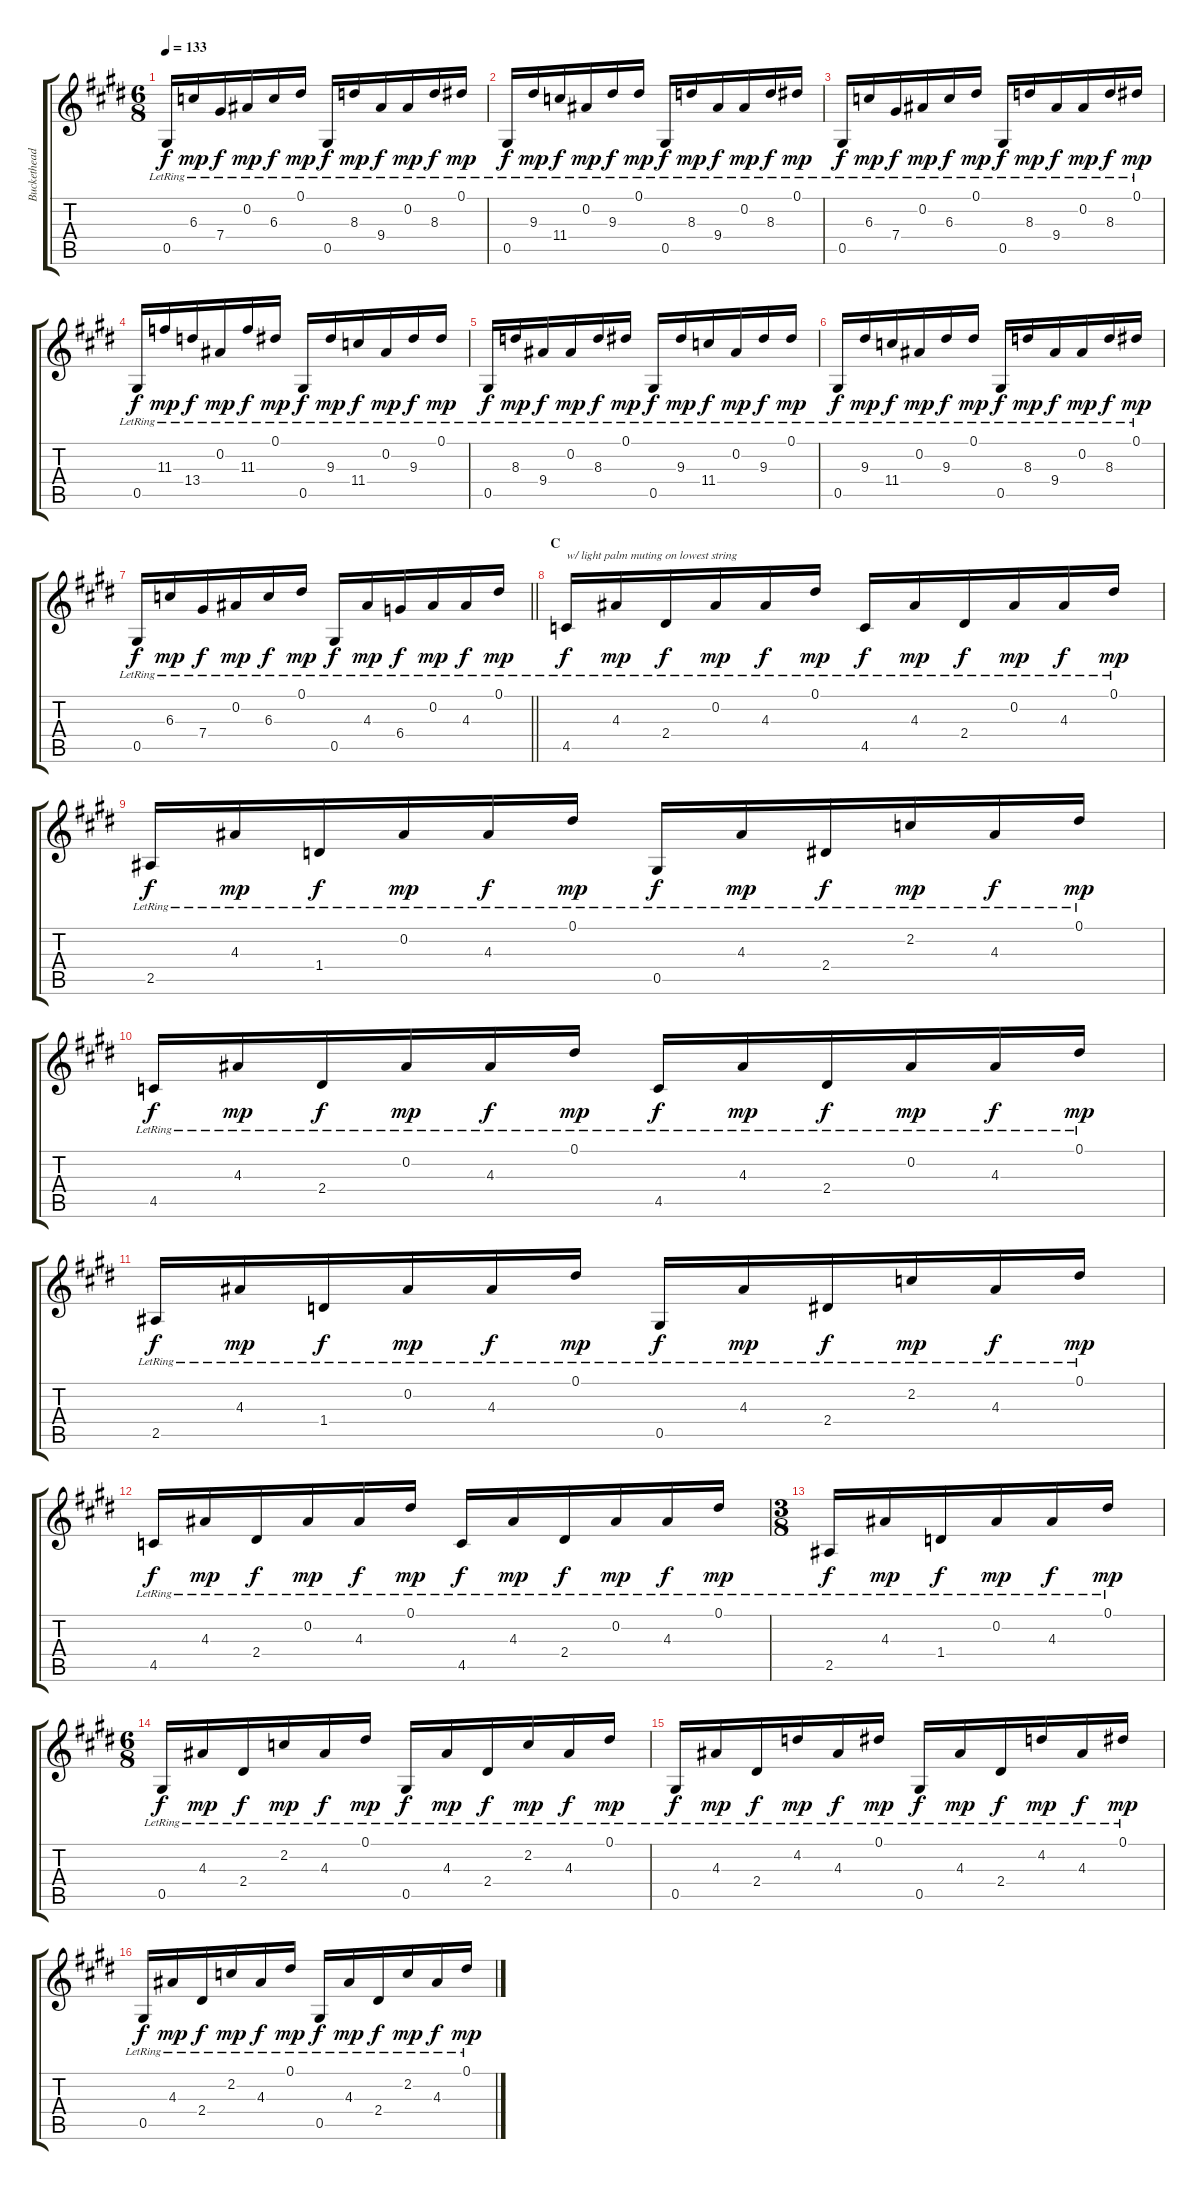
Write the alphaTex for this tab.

\track ("Buckethead" "Buckethead") {instrument acousticguitarsteel}
\staff {score tabs}
\tuning (Eb4 Bb3 Gb3 Db3 Ab2 Eb2) {hide}
\ts (6 8)
\tempo 133
\clef g2
\ks e
0.5{lr}.16{dy f} 6.3{lr}.16{dy mp} 7.4{lr}.16{dy f} 0.2{lr}.16{dy mp} 6.3{lr}.16{dy f} 0.1{lr}.16{dy mp} 0.5{lr}.16{dy f} 8.3{lr}.16{dy mp} 9.4{lr}.16{dy f} 0.2{lr}.16{dy mp} 8.3{lr}.16{dy f} 0.1{lr}.16{dy mp} |
0.5{lr}.16{dy f} 9.3{lr}.16{dy mp} 11.4{lr}.16{dy f} 0.2{lr}.16{dy mp} 9.3{lr}.16{dy f} 0.1{lr}.16{dy mp} 0.5{lr}.16{dy f} 8.3{lr}.16{dy mp} 9.4{lr}.16{dy f} 0.2{lr}.16{dy mp} 8.3{lr}.16{dy f} 0.1{lr}.16{dy mp} |
0.5{lr}.16{dy f} 6.3{lr}.16{dy mp} 7.4{lr}.16{dy f} 0.2{lr}.16{dy mp} 6.3{lr}.16{dy f} 0.1{lr}.16{dy mp} 0.5{lr}.16{dy f} 8.3{lr}.16{dy mp} 9.4{lr}.16{dy f} 0.2{lr}.16{dy mp} 8.3{lr}.16{dy f} 0.1{lr}.16{dy mp} |
0.5{lr}.16{dy f} 11.3{lr}.16{dy mp} 13.4{lr}.16{dy f} 0.2{lr}.16{dy mp} 11.3{lr}.16{dy f} 0.1{lr}.16{dy mp} 0.5{lr}.16{dy f} 9.3{lr}.16{dy mp} 11.4{lr}.16{dy f} 0.2{lr}.16{dy mp} 9.3{lr}.16{dy f} 0.1{lr}.16{dy mp} |
0.5{lr}.16{dy f} 8.3{lr}.16{dy mp} 9.4{lr}.16{dy f} 0.2{lr}.16{dy mp} 8.3{lr}.16{dy f} 0.1{lr}.16{dy mp} 0.5{lr}.16{dy f} 9.3{lr}.16{dy mp} 11.4{lr}.16{dy f} 0.2{lr}.16{dy mp} 9.3{lr}.16{dy f} 0.1{lr}.16{dy mp} |
0.5{lr}.16{dy f} 9.3{lr}.16{dy mp} 11.4{lr}.16{dy f} 0.2{lr}.16{dy mp} 9.3{lr}.16{dy f} 0.1{lr}.16{dy mp} 0.5{lr}.16{dy f} 8.3{lr}.16{dy mp} 9.4{lr}.16{dy f} 0.2{lr}.16{dy mp} 8.3{lr}.16{dy f} 0.1{lr}.16{dy mp} |
\barLineRight lightlight
0.5{lr}.16{dy f} 6.3{lr}.16{dy mp} 7.4{lr}.16{dy f} 0.2{lr}.16{dy mp} 6.3{lr}.16{dy f} 0.1{lr}.16{dy mp} 0.5{lr}.16{dy f} 4.3{lr}.16{dy mp} 6.4{lr}.16{dy f} 0.2{lr}.16{dy mp} 4.3{lr}.16{dy f} 0.1{lr}.16{dy mp} |
\section ("" "C")
4.5{lr}.16{txt "w/ light palm muting on lowest string" dy f} 4.3{lr}.16{dy mp} 2.4{lr}.16{dy f} 0.2{lr}.16{dy mp} 4.3{lr}.16{dy f} 0.1{lr}.16{dy mp} 4.5{lr}.16{dy f} 4.3{lr}.16{dy mp} 2.4{lr}.16{dy f} 0.2{lr}.16{dy mp} 4.3{lr}.16{dy f} 0.1{lr}.16{dy mp} |
2.5{lr}.16{dy f} 4.3{lr}.16{dy mp} 1.4{lr}.16{dy f} 0.2{lr}.16{dy mp} 4.3{lr}.16{dy f} 0.1{lr}.16{dy mp} 0.5{lr}.16{dy f} 4.3{lr}.16{dy mp} 2.4{lr}.16{dy f} 2.2{lr}.16{dy mp} 4.3{lr}.16{dy f} 0.1{lr}.16{dy mp} |
4.5{lr}.16{dy f} 4.3{lr}.16{dy mp} 2.4{lr}.16{dy f} 0.2{lr}.16{dy mp} 4.3{lr}.16{dy f} 0.1{lr}.16{dy mp} 4.5{lr}.16{dy f} 4.3{lr}.16{dy mp} 2.4{lr}.16{dy f} 0.2{lr}.16{dy mp} 4.3{lr}.16{dy f} 0.1{lr}.16{dy mp} |
2.5{lr}.16{dy f} 4.3{lr}.16{dy mp} 1.4{lr}.16{dy f} 0.2{lr}.16{dy mp} 4.3{lr}.16{dy f} 0.1{lr}.16{dy mp} 0.5{lr}.16{dy f} 4.3{lr}.16{dy mp} 2.4{lr}.16{dy f} 2.2{lr}.16{dy mp} 4.3{lr}.16{dy f} 0.1{lr}.16{dy mp} |
4.5{lr}.16{dy f} 4.3{lr}.16{dy mp} 2.4{lr}.16{dy f} 0.2{lr}.16{dy mp} 4.3{lr}.16{dy f} 0.1{lr}.16{dy mp} 4.5{lr}.16{dy f} 4.3{lr}.16{dy mp} 2.4{lr}.16{dy f} 0.2{lr}.16{dy mp} 4.3{lr}.16{dy f} 0.1{lr}.16{dy mp} |
\ts (3 8)
2.5{lr}.16{dy f} 4.3{lr}.16{dy mp} 1.4{lr}.16{dy f} 0.2{lr}.16{dy mp} 4.3{lr}.16{dy f} 0.1{lr}.16{dy mp} |
\ts (6 8)
0.5{lr}.16{dy f} 4.3{lr}.16{dy mp} 2.4{lr}.16{dy f} 2.2{lr}.16{dy mp} 4.3{lr}.16{dy f} 0.1{lr}.16{dy mp} 0.5{lr}.16{dy f} 4.3{lr}.16{dy mp} 2.4{lr}.16{dy f} 2.2{lr}.16{dy mp} 4.3{lr}.16{dy f} 0.1{lr}.16{dy mp} |
0.5{lr}.16{dy f} 4.3{lr}.16{dy mp} 2.4{lr}.16{dy f} 4.2{lr}.16{dy mp} 4.3{lr}.16{dy f} 0.1{lr}.16{dy mp} 0.5{lr}.16{dy f} 4.3{lr}.16{dy mp} 2.4{lr}.16{dy f} 4.2{lr}.16{dy mp} 4.3{lr}.16{dy f} 0.1{lr}.16{dy mp} |
0.5{lr}.16{dy f} 4.3{lr}.16{dy mp} 2.4{lr}.16{dy f} 2.2{lr}.16{dy mp} 4.3{lr}.16{dy f} 0.1{lr}.16{dy mp} 0.5{lr}.16{dy f} 4.3{lr}.16{dy mp} 2.4{lr}.16{dy f} 2.2{lr}.16{dy mp} 4.3{lr}.16{dy f} 0.1{lr}.16{dy mp}
